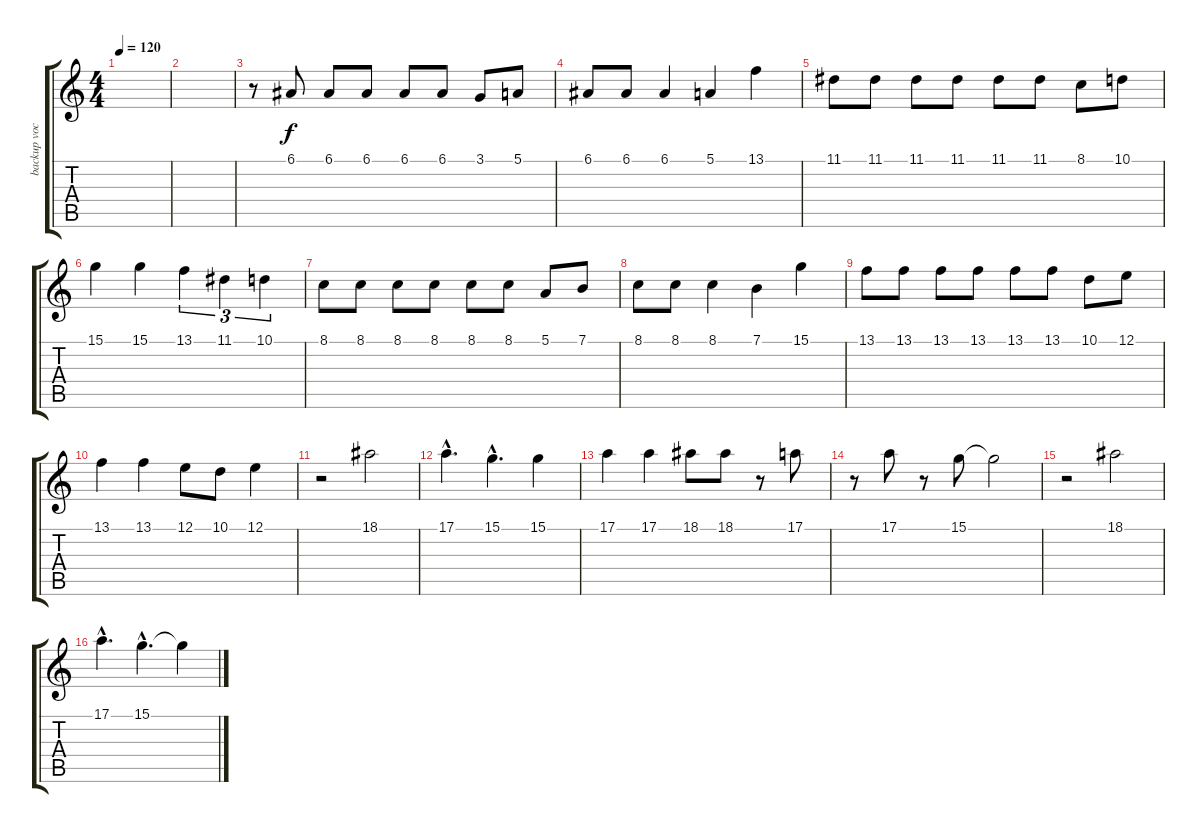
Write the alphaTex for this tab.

\track ("backup vocals" "backup voc") {instrument lead6voice}
\staff {score tabs}
\tuning (E4 B3 G3 D3 A2 E2) {hide}
\ts (4 4)
\tempo 120
\clef g2
\ks c
|
|
r.8 6.1.8 6.1.8 6.1.8 6.1.8 6.1.8 3.1.8 5.1.8 |
6.1.8 6.1.8 6.1.4 5.1.4 13.1.4 |
11.1.8 11.1.8 11.1.8 11.1.8 11.1.8 11.1.8 8.1.8 10.1.8 |
15.1.4 15.1.4 13.1.4{tu (3 2)} 11.1.4{tu (3 2)} 10.1.4{tu (3 2)} |
8.1.8 8.1.8 8.1.8 8.1.8 8.1.8 8.1.8 5.1.8 7.1.8 |
8.1.8 8.1.8 8.1.4 7.1.4 15.1.4 |
13.1.8 13.1.8 13.1.8 13.1.8 13.1.8 13.1.8 10.1.8 12.1.8 |
13.1.4 13.1.4 12.1.8 10.1.8 12.1.4 |
r.2 18.1.2 |
17.1{hac}.4{d} 15.1{hac}.4{d} 15.1.4 |
17.1.4 17.1.4 18.1.8 18.1.8 r.8 17.1.8 |
r.8 17.1.8 r.8 15.1.8 15.1{t}.2 |
r.2 18.1.2 |
17.1{hac}.4{d} 15.1{hac}.4{d} 15.1{t}.4
